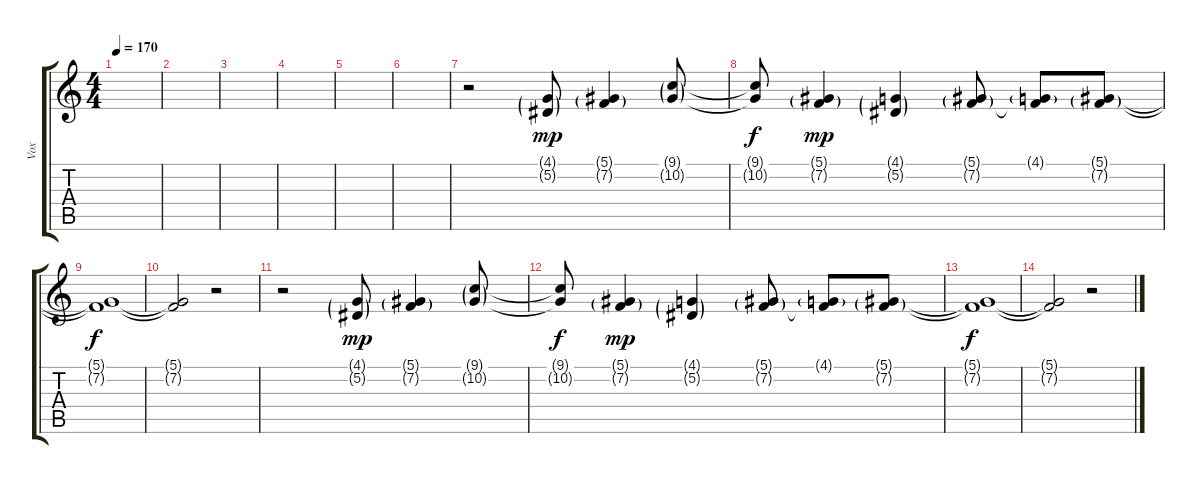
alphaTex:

\track ("Vox" "Vox") {instrument panflute}
\staff {score tabs}
\tuning (Eb4 Bb3 Gb3 Db3 Ab2 Eb2) {hide}
\ts (4 4)
\tempo 170
\clef g2
\ks c
|
|
|
|
|
|
r.2 (4.1{g} 5.2{g}).8{dy mp} (5.1{g} 7.2{g}).4 (9.1{g} 10.2{g}).8 |
(9.1{t} 10.2{t}).8{dy f} (5.1{g} 7.2{g}).4{dy mp} (4.1{g} 5.2{g}).4 (5.1{g} 7.2{g}).8 (4.1{g} 7.2{t}).8 (5.1{g} 7.2{g}).8 |
(5.1{t} 7.2{t}).1{dy f} |
(5.1{t} 7.2{t}).2 r.2 |
r.2 (4.1{g} 5.2{g}).8{dy mp} (5.1{g} 7.2{g}).4 (9.1{g} 10.2{g}).8 |
(9.1{t} 10.2{t}).8{dy f} (5.1{g} 7.2{g}).4{dy mp} (4.1{g} 5.2{g}).4 (5.1{g} 7.2{g}).8 (4.1{g} 7.2{t}).8 (5.1{g} 7.2{g}).8 |
(5.1{t} 7.2{t}).1{dy f} |
(5.1{t} 7.2{t}).2 r.2
